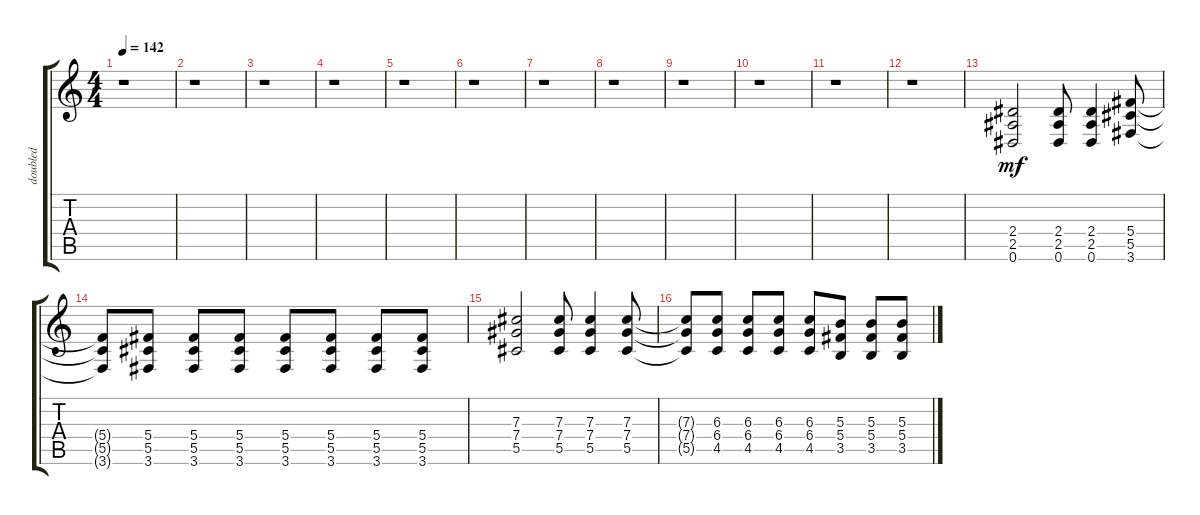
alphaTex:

\track ("doubled" "doubled") {instrument distortionguitar}
\staff {score tabs}
\tuning (Eb4 Bb3 Gb3 Db3 Ab2 Eb2) {hide}
\ts (4 4)
\tempo 142
\clef g2
\ks c
r.1{dy f} |
r.1 |
r.1 |
r.1 |
r.1 |
r.1 |
r.1 |
r.1 |
r.1 |
r.1 |
r.1 |
r.1 |
(2.4 2.5 0.6).2{dy mf} (2.4 2.5 0.6).8 (2.4 2.5 0.6).4 (5.4 5.5 3.6).8 |
(5.4{t} 5.5{t} 3.6{t}).8 (5.4 5.5 3.6).8 (5.4 5.5 3.6).8 (5.4 5.5 3.6).8 (5.4 5.5 3.6).8 (5.4 5.5 3.6).8 (5.4 5.5 3.6).8 (5.4 5.5 3.6).8 |
(7.3 7.4 5.5).2 (7.3 7.4 5.5).8 (7.3 7.4 5.5).4 (7.3 7.4 5.5).8 |
(7.3{t} 7.4{t} 5.5{t}).8 (6.3 6.4 4.5).8 (6.3 6.4 4.5).8 (6.3 6.4 4.5).8 (6.3 6.4 4.5).8 (5.3 5.4 3.5).8 (5.3 5.4 3.5).8 (5.3 5.4 3.5).8
